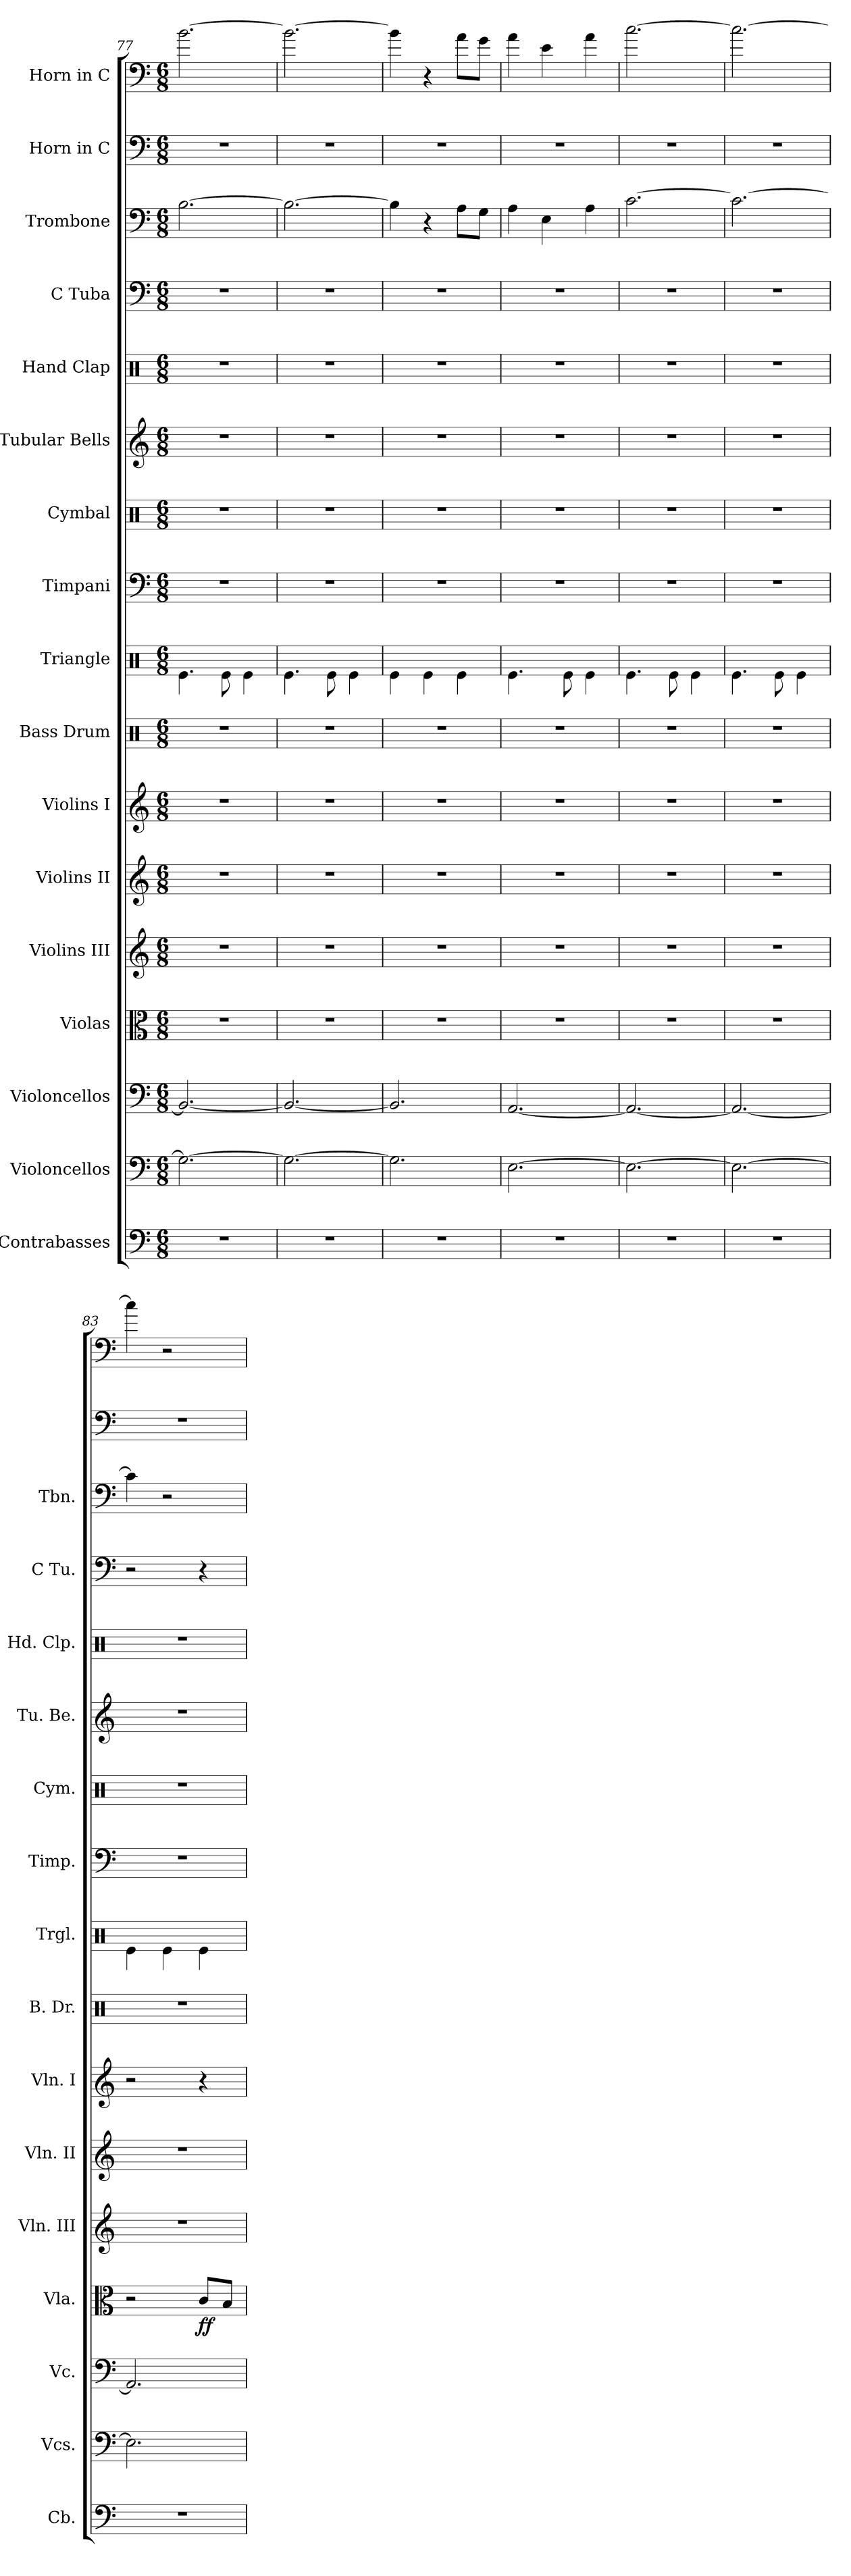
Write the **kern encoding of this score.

**kern	**kern	**kern	**kern	**dynam	**kern	**kern	**kern	**kern	**kern	**kern	**kern	**kern	**kern	**kern	**kern	**kern	**kern
*part17	*part16	*part15	*part14	*part14	*part13	*part12	*part11	*part10	*part9	*part8	*part7	*part6	*part5	*part4	*part3	*part2	*part1
*staff17	*staff16	*staff15	*staff14	*staff14	*staff13	*staff12	*staff11	*staff10	*staff9	*staff8	*staff7	*staff6	*staff5	*staff4	*staff3	*staff2	*staff1
*I"Contrabasses	*I"Violoncellos	*I"Violoncellos	*I"Violas	*	*I"Violins III	*I"Violins II	*I"Violins I	*I"Bass Drum	*I"Triangle	*I"Timpani	*I"Cymbal	*I"Tubular Bells	*I"Hand Clap	*I"C Tuba	*I"Trombone	*I"Horn in C	*I"Horn in C
*I'Cb.	*I'Vcs.	*I'Vc.	*I'Vla.	*	*I'Vln. III	*I'Vln. II	*I'Vln. I	*I'B. Dr.	*I'Trgl.	*I'Timp.	*I'Cym.	*I'Tu. Be.	*I'Hd. Clp.	*I'C Tu.	*I'Tbn.	*	*
*clefF4	*clefF4	*clefF4	*clefC3	*	*clefG2	*clefG2	*clefG2	*clefX	*clefX	*clefF4	*clefX	*clefG2	*clefX	*clefF4	*clefF4	*clefF4	*clefF4
*ITrd7c12	*	*	*	*	*	*	*	*	*	*	*	*	*	*	*	*ITrd7c12	*ITrd7c12
*k[]	*k[]	*k[]	*k[]	*	*k[]	*k[]	*k[]	*k[]	*k[]	*k[]	*k[]	*k[]	*k[]	*k[]	*k[]	*k[]	*k[]
*M6/8	*M6/8	*M6/8	*M6/8	*	*M6/8	*M6/8	*M6/8	*M6/8	*M6/8	*M6/8	*M6/8	*M6/8	*M6/8	*M6/8	*M6/8	*M6/8	*M6/8
=77	=77	=77	=77	=77	=77	=77	=77	=77	=77	=77	=77	=77	=77	=77	=77	=77	=77
2.r	2.G\_	2.BB/_	2.r	.	2.r	2.r	2.r	2.r	4.Re\	2.r	2.r	2.r	2.r	2.r	[2.B\	2.r	[2.B\
.	.	.	.	.	.	.	.	.	8Re\	.	.	.	.	.	.	.	.
.	.	.	.	.	.	.	.	.	4Re\	.	.	.	.	.	.	.	.
=78	=78	=78	=78	=78	=78	=78	=78	=78	=78	=78	=78	=78	=78	=78	=78	=78	=78
2.r	2.G\_	2.BB/_	2.r	.	2.r	2.r	2.r	2.r	4.Re\	2.r	2.r	2.r	2.r	2.r	2.B\_	2.r	2.B\_
.	.	.	.	.	.	.	.	.	8Re\	.	.	.	.	.	.	.	.
.	.	.	.	.	.	.	.	.	4Re\	.	.	.	.	.	.	.	.
=79	=79	=79	=79	=79	=79	=79	=79	=79	=79	=79	=79	=79	=79	=79	=79	=79	=79
2.r	2.G\]	2.BB/]	2.r	.	2.r	2.r	2.r	2.r	4Re\	2.r	2.r	2.r	2.r	2.r	4B\]	2.r	4B\]
.	.	.	.	.	.	.	.	.	4Re\	.	.	.	.	.	4r	.	4r
.	.	.	.	.	.	.	.	.	4Re\	.	.	.	.	.	8A\L	.	8A\L
.	.	.	.	.	.	.	.	.	.	.	.	.	.	.	8G\J	.	8G\J
=80	=80	=80	=80	=80	=80	=80	=80	=80	=80	=80	=80	=80	=80	=80	=80	=80	=80
2.r	[2.E\	[2.AA/	2.r	.	2.r	2.r	2.r	2.r	4.Re\	2.r	2.r	2.r	2.r	2.r	4A\	2.r	4A\
.	.	.	.	.	.	.	.	.	.	.	.	.	.	.	4E\	.	4E\
.	.	.	.	.	.	.	.	.	8Re\	.	.	.	.	.	.	.	.
.	.	.	.	.	.	.	.	.	4Re\	.	.	.	.	.	4A\	.	4A\
=81	=81	=81	=81	=81	=81	=81	=81	=81	=81	=81	=81	=81	=81	=81	=81	=81	=81
2.r	2.E\_	2.AA/_	2.r	.	2.r	2.r	2.r	2.r	4.Re\	2.r	2.r	2.r	2.r	2.r	[2.c\	2.r	[2.c\
.	.	.	.	.	.	.	.	.	8Re\	.	.	.	.	.	.	.	.
.	.	.	.	.	.	.	.	.	4Re\	.	.	.	.	.	.	.	.
=82	=82	=82	=82	=82	=82	=82	=82	=82	=82	=82	=82	=82	=82	=82	=82	=82	=82
2.r	2.E\_	2.AA/_	2.r	.	2.r	2.r	2.r	2.r	4.Re\	2.r	2.r	2.r	2.r	2.r	2.c\_	2.r	2.c\_
.	.	.	.	.	.	.	.	.	8Re\	.	.	.	.	.	.	.	.
.	.	.	.	.	.	.	.	.	4Re\	.	.	.	.	.	.	.	.
=83	=83	=83	=83	=83	=83	=83	=83	=83	=83	=83	=83	=83	=83	=83	=83	=83	=83
2.r	2.E\]	2.AA/]	2r	.	2.r	2.r	2r	2.r	4Re\	2.r	2.r	2.r	2.r	2r	4c\]	2.r	4c\]
.	.	.	.	.	.	.	.	.	4Re\	.	.	.	.	.	2r	.	2r
!	!	!	!	!LO:DY:b	!	!	!	!	!	!	!	!	!	!	!	!	!
.	.	.	8c/L	ff	.	.	4r	.	4Re\	.	.	.	.	4r	.	.	.
.	.	.	8B/J	.	.	.	.	.	.	.	.	.	.	.	.	.	.
=	=	=	=	=	=	=	=	=	=	=	=	=	=	=	=	=	=
*-	*-	*-	*-	*-	*-	*-	*-	*-	*-	*-	*-	*-	*-	*-	*-	*-	*-
